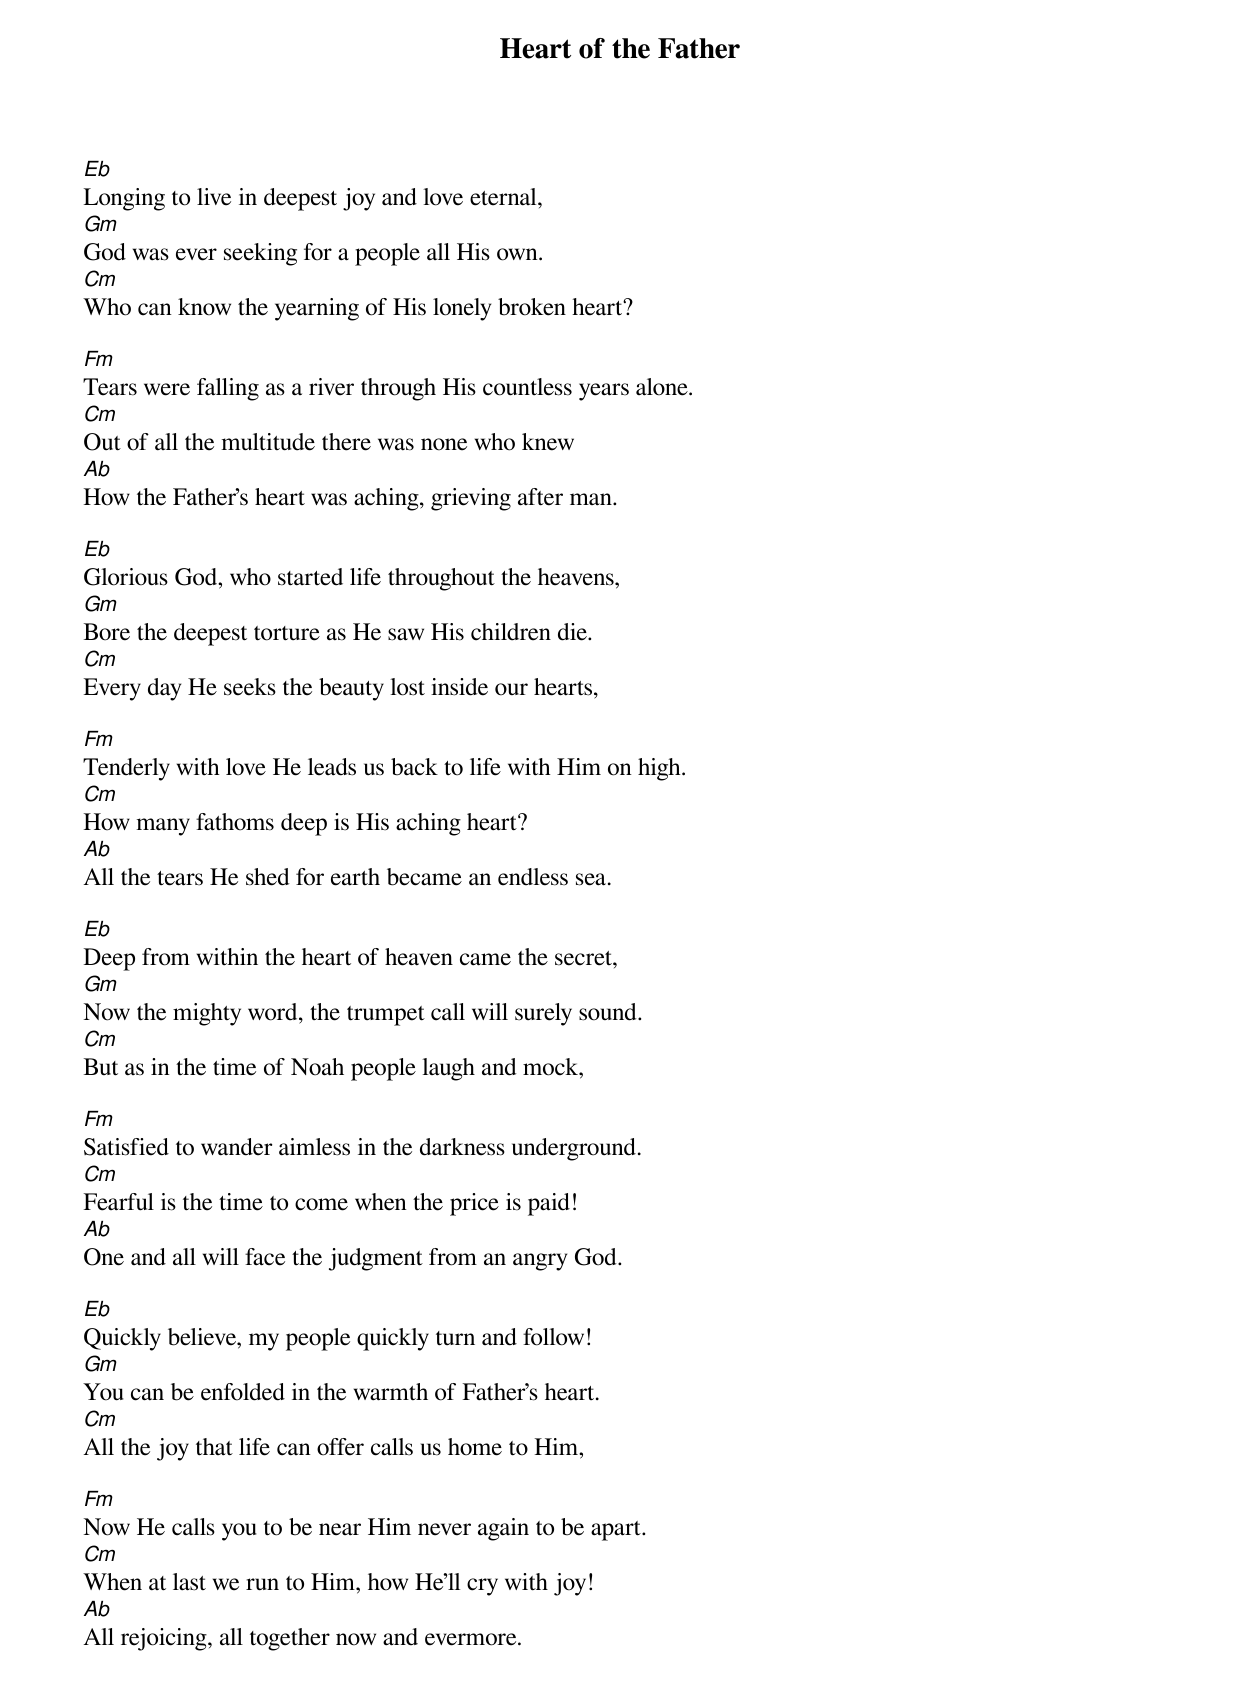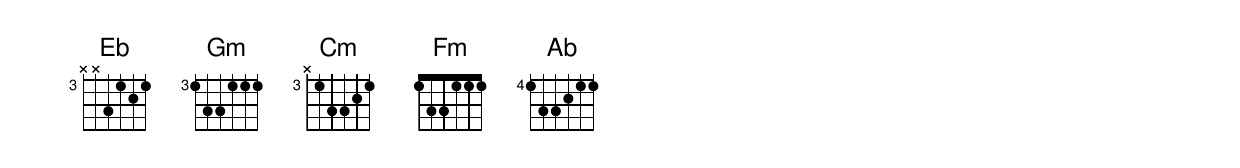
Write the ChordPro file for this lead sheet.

{title: Heart of the Father}
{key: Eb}

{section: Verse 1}
[Eb]Longing to live in deepest joy and love eternal,
[Gm]God was ever seeking for a people all His own.
[Cm]Who can know the yearning of His lonely broken heart?

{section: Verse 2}
[Fm]Tears were falling as a river through His countless years alone.
[Cm]Out of all the multitude there was none who knew
[Ab]How the Father's heart was aching, grieving after man.

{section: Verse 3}
[Eb]Glorious God, who started life throughout the heavens,
[Gm]Bore the deepest torture as He saw His children die.
[Cm]Every day He seeks the beauty lost inside our hearts,

{{section: Verse 4}
[Fm]Tenderly with love He leads us back to life with Him on high.
[Cm]How many fathoms deep is His aching heart?
[Ab]All the tears He shed for earth became an endless sea.

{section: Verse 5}
[Eb]Deep from within the heart of heaven came the secret,
[Gm]Now the mighty word, the trumpet call will surely sound.
[Cm]But as in the time of Noah people laugh and mock,

{{section: Verse 6}
[Fm]Satisfied to wander aimless in the darkness underground.
[Cm]Fearful is the time to come when the price is paid!
[Ab]One and all will face the judgment from an angry God.

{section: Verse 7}
[Eb]Quickly believe, my people quickly turn and follow!
[Gm]You can be enfolded in the warmth of Father's heart.
[Cm]All the joy that life can offer calls us home to Him,

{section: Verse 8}
[Fm]Now He calls you to be near Him never again to be apart.
[Cm]When at last we run to Him, how He'll cry with joy!
[Ab]All rejoicing, all together now and evermore.
